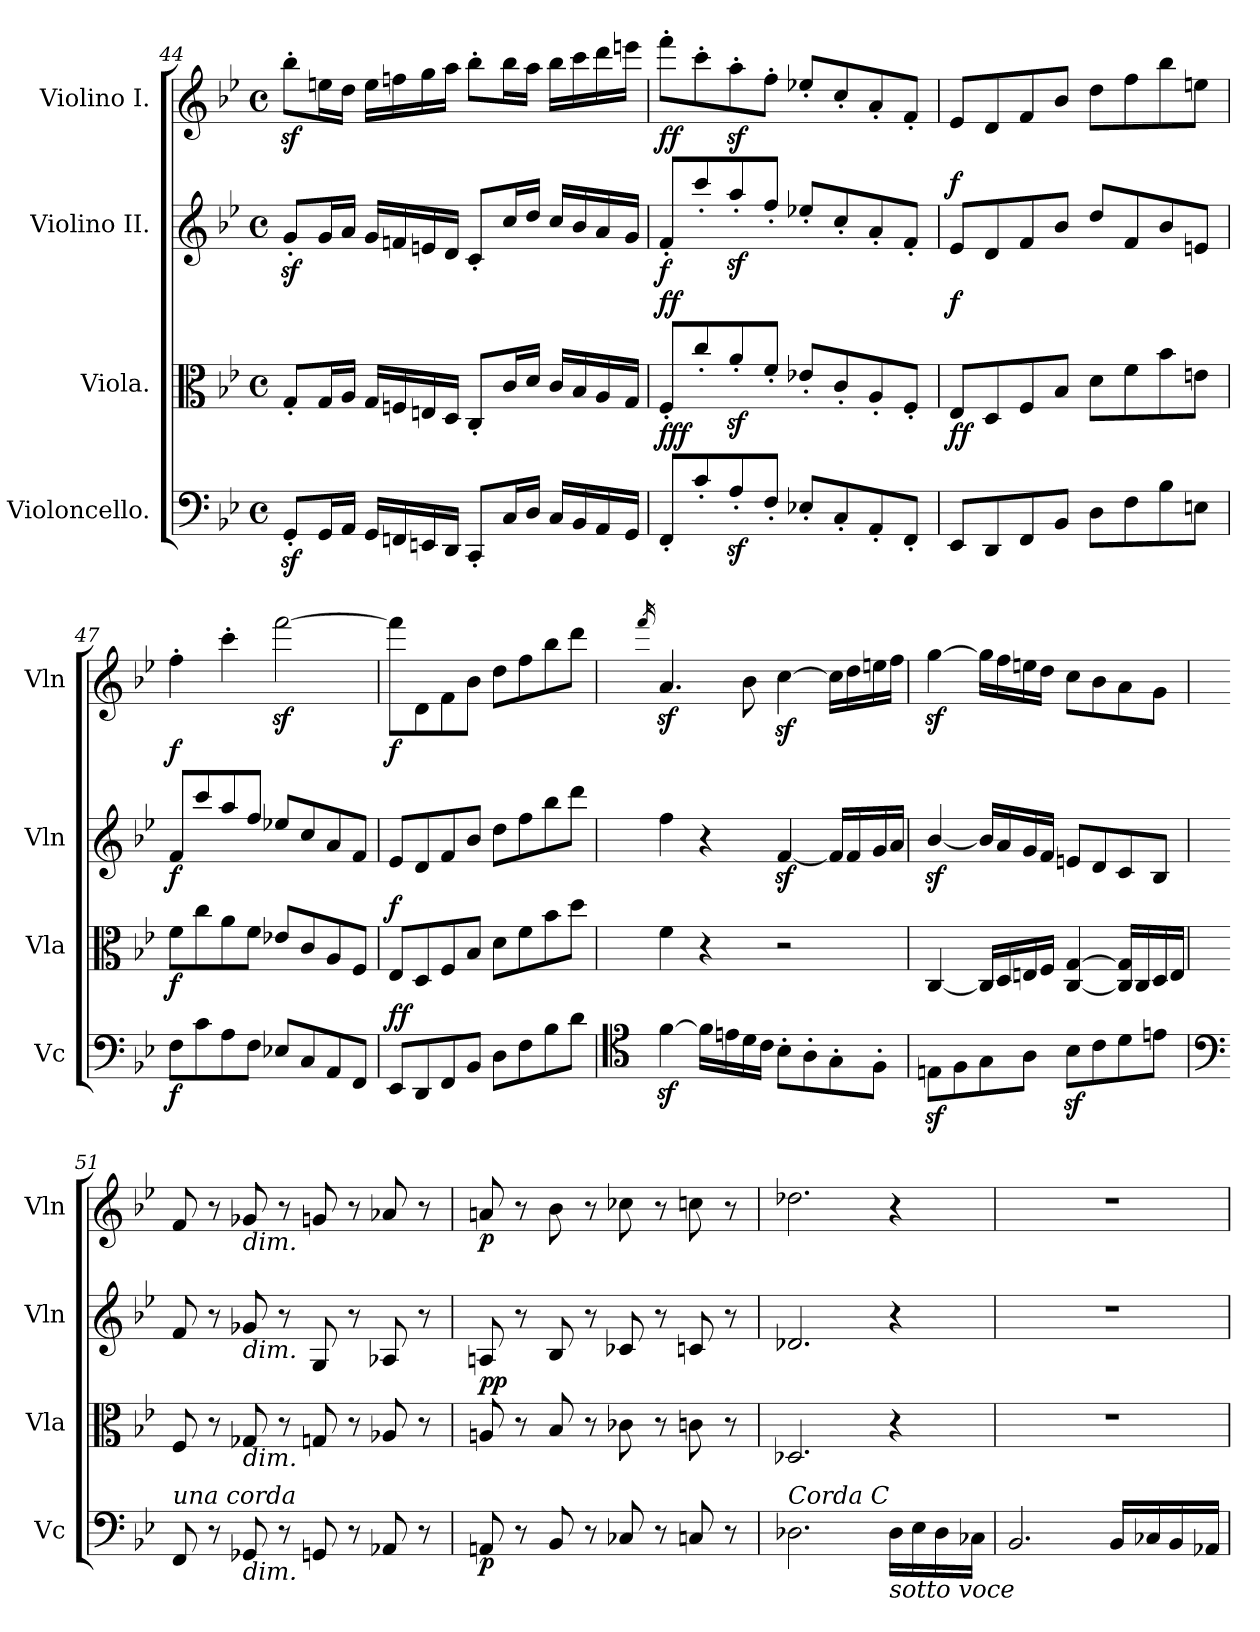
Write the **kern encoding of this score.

**kern	**dynam	**kern	**dynam	**kern	**dynam	**kern	**dynam
*part4	*part4	*part3	*part3	*part2	*part2	*part1	*part1
*staff4	*staff4	*staff3	*staff3	*staff2	*staff2	*staff1	*staff1
*I"Violoncello.	*	*I"Viola.	*	*I"Violino II.	*	*I"Violino I.	*
*I'Vc	*	*I'Vla	*	*I'Vln	*	*I'Vln	*
*clefF4	*	*clefC3	*	*clefG2	*	*clefG2	*
*k[b-e-]	*	*k[b-e-]	*	*k[b-e-]	*	*k[b-e-]	*
*B-:	*	*B-:	*	*B-:	*	*B-:	*
*M4/4	*	*M4/4	*	*M4/4	*	*M4/4	*
*met(c)	*	*met(c)	*	*met(c)	*	*met(c)	*
=44	=44	=44	=44	=44	=44	=44	=44
8GGz>'/L	.	8G'/L	.	8gz<'/L	.	8bb-z<'\L	.
16GG/L	.	16G/L	.	16g/L	.	16een\L	.
16AA/JJ	.	16A/JJ	.	16a/JJ	.	16dd\JJ	.
16GG/LL	.	16G/LL	.	16g/LL	.	16ee\LL	.
16FFn/	.	16Fn/	.	16fn/	.	16ffn\	.
16EEn/	.	16En/	.	16en/	.	16gg\	.
16DD/JJ	.	16D/JJ	.	16d/JJ	.	16aa\JJ	.
8CC'/L	.	8C'/L	.	8c'/L	.	8bb-'\L	.
16C/L	.	16c/L	.	16cc/L	.	16bb-\L	.
16D/JJ	.	16d/JJ	.	16dd/JJ	.	16aa\JJ	.
16C/LL	.	16c/LL	.	16cc/LL	.	16bb-\LL	.
16BB-/	.	16B-/	.	16b-/	.	16ccc\	.
16AA/	.	16A/	.	16a/	.	16ddd\	.
16GG/JJ	.	16G/JJ	.	16g/JJ	.	16eeen\JJ	.
=45	=45	=45	=45	=45	=45	=45	=45
!	!LO:DY:b	!	!	!	!	!	!
!	!LO:DY:n=1:b	!	!	!	!	!	!
!	!LO:DY:n=2:a	!	!LO:DY:b	!	!	!	!
!	!	!	!LO:DY:n=1:a	!	!LO:DY:b	!	!LO:DY:b
!	!	!	!	!	!	!	!LO:DY:n=1:b
8FF'/L	f f f	8F'/L	f f	8f'/L	f	8fff'\L	f f
8c'/	.	8cc'/	.	8ccc'/	.	8ccc'\	.
8Az<'/	.	8az<'/	.	8aaz<'/	.	8aaz<'\	.
8F'/J	.	8f'/J	.	8ff'/J	.	8ff'\J	.
8E-X'/L	.	8e-X'/L	.	8ee-X'/L	.	8ee-X'/L	.
8C'/	.	8c'/	.	8cc'/	.	8cc'/	.
8AA'/	.	8A'/	.	8a'/	.	8a'/	.
8FF'/J	.	8F'/J	.	8f'/J	.	8f'/J	.
!!LO:LB:g=z
=46	=46	=46	=46	=46	=46	=46	=46
!	!LO:DY:b	!	!	!	!	!	!
!	!LO:DY:n=1:a	!	!LO:DY:a	!	!LO:DY:a	!	!
8EE-/L	f f	8E-/L	f	8e-/L	f	8e-/L	.
8DD/	.	8D/	.	8d/	.	8d/	.
8FF/	.	8F/	.	8f/	.	8f/	.
8BB-/J	.	8B-/J	.	8b-/J	.	8b-/J	.
8D\L	.	8d\L	.	8dd/L	.	8dd\L	.
8F\	.	8f\	.	8f/	.	8ff\	.
8B-\	.	8b-\	.	8b-/	.	8bb-\	.
8En\J	.	8en\J	.	8en/J	.	8een\J	.
!!LO:PB:g=z
=47	=47	=47	=47	=47	=47	=47	=47
!	!LO:DY:b	!	!LO:DY:b	!	!LO:DY:b	!	!LO:DY:b
8F\L	f	8f\L	f	8f/L	f	4ff'\	f
8c\	.	8cc\	.	8ccc/	.	.	.
8A\	.	8a\	.	8aa/	.	4ccc'\	.
8F\J	.	8f\J	.	8ff/J	.	.	.
8E-X/L	.	8e-X/L	.	8ee-X/L	.	[2fffz<\	.
8C/	.	8c/	.	8cc/	.	.	.
8AA/	.	8A/	.	8a/	.	.	.
8FF/J	.	8F/J	.	8f/J	.	.	.
=48	=48	=48	=48	=48	=48	=48	=48
!	!LO:DY:b	!	!	!	!	!	!
!	!LO:DY:n=1:a	!	!LO:DY:a	!	!	!	!LO:DY:b
8EE-/L	f f	8E-/L	f	8e-/L	.	8fff\L]	f
8DD/	.	8D/	.	8d/	.	8d\	.
8FF/	.	8F/	.	8f/	.	8f\	.
8BB-/J	.	8B-/J	.	8b-/J	.	8b-\J	.
8D\L	.	8d\L	.	8dd\L	.	8dd\L	.
8F\	.	8f\	.	8ff\	.	8ff\	.
8B-\	.	8b-\	.	8bb-\	.	8bb-\	.
8d\J	.	8dd\J	.	8ddd\J	.	8ddd\J	.
=49	=49	=49	=49	=49	=49	=49	=49
*clefC4	*	*	*	*	*	*	*
.	.	.	.	.	.	16qfff/	.
[4fz<\	.	4f\	.	4ff\	.	4.az</	.
16f\LL]	.	4r	.	4r	.	.	.
16en\	.	.	.	.	.	.	.
16d\	.	.	.	.	.	8b-\	.
16c\JJ	.	.	.	.	.	.	.
8B-'\L	.	2r	.	[4fz</	.	[4ccz<\	.
8A'\	.	.	.	.	.	.	.
8G'\	.	.	.	16f/LL]	.	16cc\LL]	.
.	.	.	.	16f/	.	16dd\	.
8F'\J	.	.	.	16g/	.	16een\	.
.	.	.	.	16a/JJ	.	16ff\JJ	.
=50	=50	=50	=50	=50	=50	=50	=50
8Enz>\L	.	[4C/	.	[4b-z</	.	[4ggz<\	.
8F\	.	.	.	.	.	.	.
8G\	.	16C/LL]	.	16b-/LL]	.	16gg\LL]	.
.	.	16D/	.	16a/	.	16ff\	.
8A\J	.	16En/	.	16g/	.	16een\	.
.	.	16F/JJ	.	16f/JJ	.	16dd\JJ	.
8B-z>\L	.	[4C/ [4G/	.	8en/L	.	8cc\L	.
8c\	.	.	.	8d/	.	8b-\	.
8d\	.	16C/] 16G/]LL	.	8c/	.	8a\	.
.	.	16C/	.	.	.	.	.
8en\J	.	16D/	.	8B-/J	.	8g\J	.
.	.	16E/JJ	.	.	.	.	.
!!LO:LB:g=z
=51	=51	=51	=51	=51	=51	=51	=51
*clefF4	*	*	*	*	*	*	*
!LO:TX:a:i:t=una corda	!	!	!	!	!	!	!
8FF/	.	8F/	.	8f/	.	8f/	.
8r	.	8r	.	8r	.	8r	.
!	!	!	!	!	!	!LO:TX:b:i:t=dim.	!
!	!	!	!	!LO:TX:b:i:t=dim.	!	!	!
!	!	!LO:TX:b:i:t=dim.	!	!	!	!	!
!LO:TX:b:i:t=dim.	!	!	!	!	!	!	!
8GG-X/	.	8G-X/	.	8g-X/	.	8g-X/	.
8r	.	8r	.	8r	.	8r	.
8GGn/	.	8Gn/	.	8G/	.	8gn/	.
8r	.	8r	.	8r	.	8r	.
8AA-X/	.	8A-X/	.	8A-X/	.	8a-X/	.
8r	.	8r	.	8r	.	8r	.
!!LO:LB:g=z
=52	=52	=52	=52	=52	=52	=52	=52
!	!LO:DY:b	!	!LO:DY:b	!	!	!	!
!	!	!	!LO:DY:n=1:a	!	!	!	!LO:DY:b
8AAn/	p	8An/	p p	8An/	.	8an/	p
8r	.	8r	.	8r	.	8r	.
8BB-/	.	8B-/	.	8B-/	.	8b-\	.
8r	.	8r	.	8r	.	8r	.
8C-X/	.	8c-X\	.	8c-X/	.	8cc-X\	.
8r	.	8r	.	8r	.	8r	.
8Cn/	.	8cn\	.	8cn/	.	8ccn\	.
8r	.	8r	.	8r	.	8r	.
=53	=53	=53	=53	=53	=53	=53	=53
!LO:TX:a:i:t=Corda C	!	!	!	!	!	!	!
2.D-X\	.	2.D-X/	.	2.d-X/	.	2.dd-X\	.
!LO:TX:b:i:t=sotto voce	!	!	!	!	!	!	!
16D-\LL	.	4r	.	4r	.	4r	.
16E-\	.	.	.	.	.	.	.
16D-\	.	.	.	.	.	.	.
16C-X\JJ	.	.	.	.	.	.	.
=54	=54	=54	=54	=54	=54	=54	=54
2.BB-/	.	1r	.	1r	.	1r	.
16BB-/LL	.	.	.	.	.	.	.
16C-X/	.	.	.	.	.	.	.
16BB-/	.	.	.	.	.	.	.
16AA-X/JJ	.	.	.	.	.	.	.
=	=	=	=	=	=	=	=
*-	*-	*-	*-	*-	*-	*-	*-
